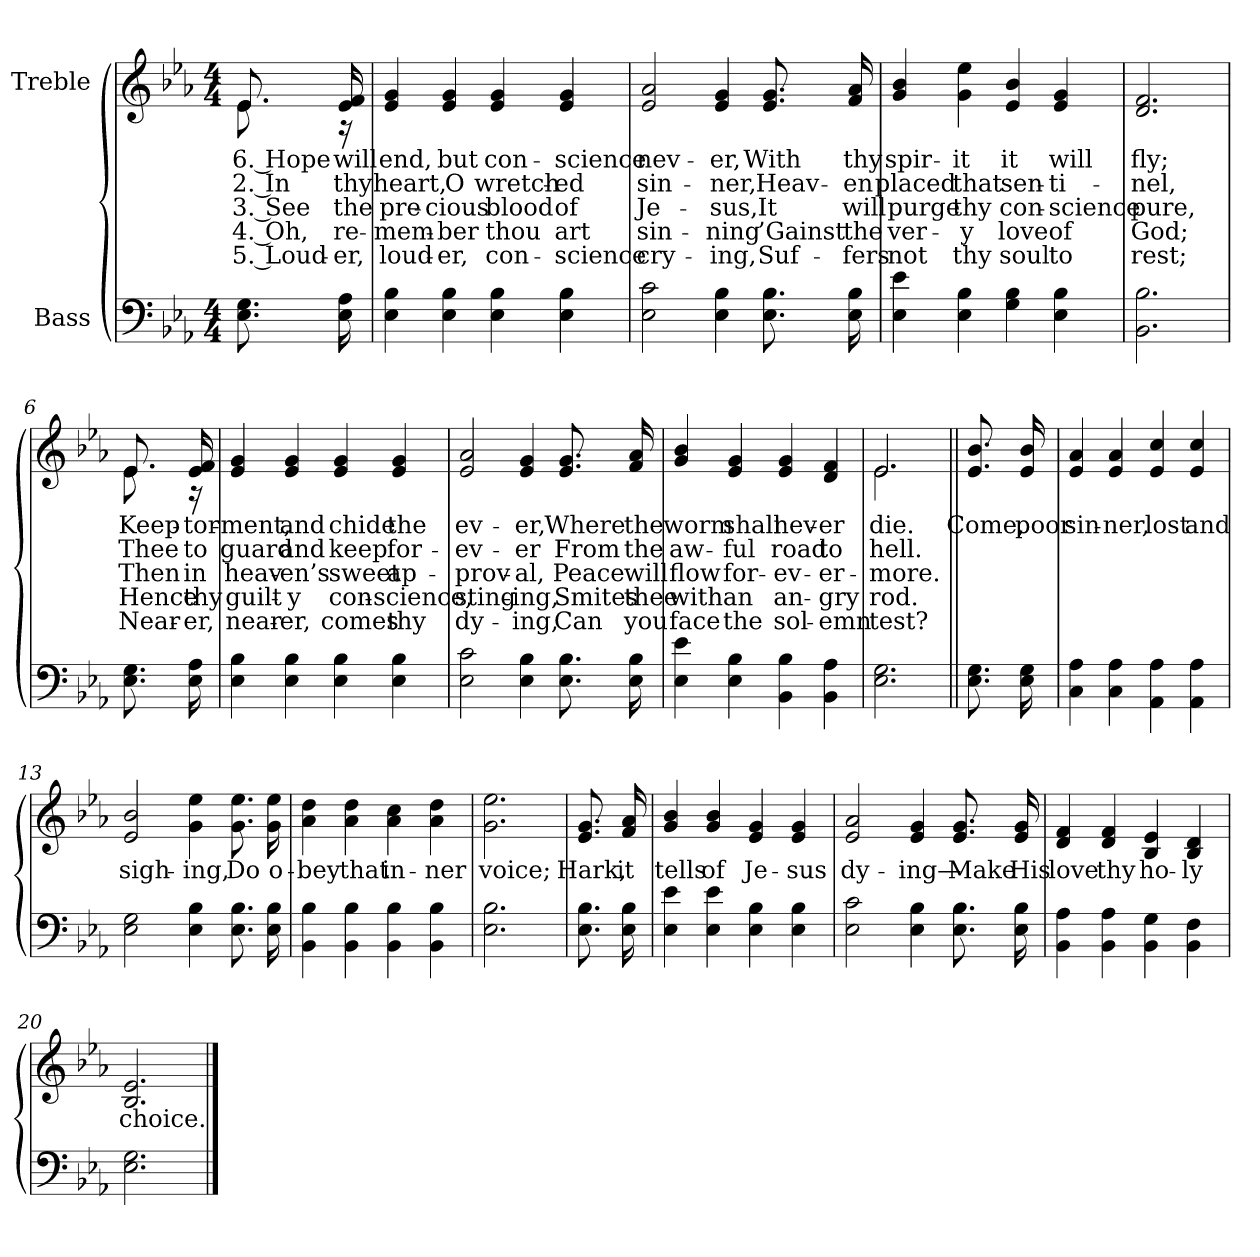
**kern	**kern	**text	**text	**text	**text	**text
*part2	*part1	*part1	*part1	*part1	*part1	*part1
*staff2	*staff1	*staff1	*staff1	*staff1	*staff1	*staff1
*I"Bass	*I"Treble	*	*	*	*	*
*clefF4	*clefG2	*	*	*	*	*
*k[b-e-a-]	*k[b-e-a-]	*	*	*	*	*
*E-:	*E-:	*	*	*	*	*
*M4/4	*M4/4	*	*	*	*	*
*MM100	*MM100	*	*	*	*	*
=1	=1	=1	=1	=1	=1	=1
*	*^	*	*	*	*	*
8.E- 8.GL	8.e-L	8.e-L	-6. Hope	-2. In	-3. See	-4. Oh,	-5. Loud-
16E- 16A-	16e- 16f	16r	-will	-thy	-the	-re-	-er,
*	*v	*v	*	*	*	*	*
=2	=2	=2	=2	=2	=2	=2
4E- 4B-	4e- 4g	-end,	-heart,	-pre-	-mem-	-loud-
4E- 4B-	4e- 4g	-but	-O	-cious	-ber	-er,
4E- 4B-	4e- 4g	-con-	-wretch-	-blood	-thou	-con-
4E- 4B-	4e- 4g	-science	-ed	-of	-art	-science
=3	=3	=3	=3	=3	=3	=3
2E- 2c	2e- 2a-	-nev-	-sin-	-Je-	-sin-	-cry-
4E- 4B-	4e- 4g	-er,	-ner,	-sus,	-ning	-ing,
8.E- 8.B-L	8.e- 8.gL	-With	-Heav-	-It	-’Gainst	-Suf-
16E- 16B-	16f 16a-	-thy	-en	-will	-the	-fers
=4	=4	=4	=4	=4	=4	=4
4E- 4e-	4g 4b-	-spir-	-placed	-purge	-ver-	-not
4E- 4B-	4g 4ee-	-it	-that	-thy	-y	-thy
4G 4B-	4e- 4b-	-it	-sen-	-con-	-love	-soul
4E- 4B-	4e- 4g	-will	-ti-	-science	-of	-to
=5	=5	=5	=5	=5	=5	=5
2.BB- 2.B-	2.d 2.f	-fly;	-nel,	-pure,	-God;	-rest;
=6	=6	=6	=6	=6	=6	=6
*	*^	*	*	*	*	*
8.E- 8.GL	8.e-L	8.e-L	-Keep-	-Thee	-Then	-Hence	-Near-
16E- 16A-	16e- 16f	16r	-tor-	-to	-in	-thy	-er,
*	*v	*v	*	*	*	*	*
=7	=7	=7	=7	=7	=7	=7
4E- 4B-	4e- 4g	-ment,	-guard	-heav-	-guilt-	-near-
4E- 4B-	4e- 4g	-and	-and	-en’s	-y	-er,
4E- 4B-	4e- 4g	-chide	-keep	-sweet	-con-	-comes
4E- 4B-	4e- 4g	-the	-for-	-ap-	-science,	-thy
=8	=8	=8	=8	=8	=8	=8
2E- 2c	2e- 2a-	-ev-	-ev-	-prov-	-sting-	-dy-
4E- 4B-	4e- 4g	-er,	-er	-al,	-ing,	-ing,
8.E- 8.B-L	8.e- 8.gL	-Where	-From	-Peace	-Smites	-Can
16E- 16B-	16f 16a-	-the	-the	-will	-thee	-you
=9	=9	=9	=9	=9	=9	=9
4E- 4e-	4g 4b-	-worm	-aw-	-flow	-with	-face
4E- 4B-	4e- 4g	-shall	-ful	-for-	-an	-the
4BB- 4B-	4e- 4g	-nev-	-road	-ev-	-an-	-sol-
4BB- 4A-	4d 4f	-er	-to	-er-	-gry	-emn
=10	=10	=10	=10	=10	=10	=10
*	*^	*	*	*	*	*
2.E- 2.G	2.e-	2.e-	-die.	-hell.	-more.	-rod.	-test?
=11||	=11||	=11||	=11||	=11||	=11||	=11||	=11||
!	!LO:TX:a:t=Refrain	!	!	!	!	!	!
*	*v	*v	*	*	*	*	*
8.E- 8.GL	8.e- 8.b-L	-Come,	.	.	.	.
16E- 16G	16e- 16b-	-poor	.	.	.	.
=12	=12	=12	=12	=12	=12	=12
4C 4A-	4e- 4a-	-sin-	.	.	.	.
4C 4A-	4e- 4a-	-ner,	.	.	.	.
4AA- 4A-	4e- 4cc	-lost	.	.	.	.
4AA- 4A-	4e- 4cc	-and	.	.	.	.
=13	=13	=13	=13	=13	=13	=13
2E- 2G	2e- 2b-	-sigh-	.	.	.	.
4E- 4B-	4g 4ee-	-ing,	.	.	.	.
8.E- 8.B-L	8.g 8.ee-L	-Do	.	.	.	.
16E- 16B-	16g 16ee-	-o-	.	.	.	.
=14	=14	=14	=14	=14	=14	=14
4BB- 4B-	4a- 4dd	-bey	.	.	.	.
4BB- 4B-	4a- 4dd	-that	.	.	.	.
4BB- 4B-	4a- 4cc	-in-	.	.	.	.
4BB- 4B-	4a- 4dd	-ner	.	.	.	.
=15	=15	=15	=15	=15	=15	=15
2.E- 2.B-	2.g 2.ee-	-voice;	.	.	.	.
=16	=16	=16	=16	=16	=16	=16
8.E- 8.B-L	8.e- 8.gL	-Hark,	.	.	.	.
16E- 16B-	16f 16a-	-it	.	.	.	.
=17	=17	=17	=17	=17	=17	=17
4E- 4e-	4g 4b-	-tells	.	.	.	.
4E- 4e-	4g 4b-	-of	.	.	.	.
4E- 4B-	4e- 4g	-Je-	.	.	.	.
4E- 4B-	4e- 4g	-sus	.	.	.	.
=18	=18	=18	=18	=18	=18	=18
2E- 2c	2e- 2a-	-dy-	.	.	.	.
4E- 4B-	4e- 4g	-ing—	.	.	.	.
8.E- 8.B-L	8.e- 8.gL	-Make	.	.	.	.
16E- 16B-	16e- 16g	-His	.	.	.	.
=19	=19	=19	=19	=19	=19	=19
4BB- 4A-	4d 4f	-love	.	.	.	.
4BB- 4A-	4d 4f	-thy	.	.	.	.
4BB- 4G	4B- 4e-	-ho-	.	.	.	.
4BB- 4F	4B- 4d	-ly	.	.	.	.
=20	=20	=20	=20	=20	=20	=20
2.E- 2.G	2.B- 2.e-	-choice.	.	.	.	.
==	==	==	==	==	==	==
*-	*-	*-	*-	*-	*-	*-
